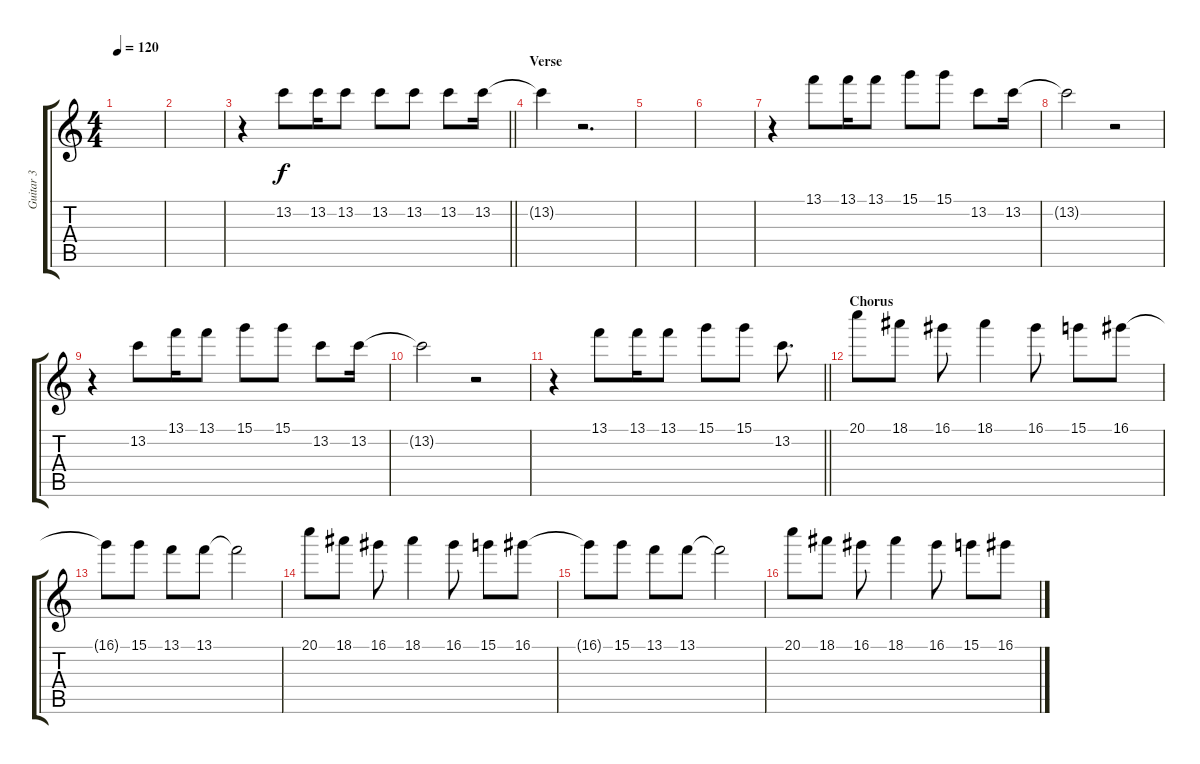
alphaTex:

\track ("Guitar 3" "Guitar 3") {instrument overdrivenguitar}
\staff {score tabs}
\tuning (E4 B3 G3 D3 A2 E2) {hide}
\ts (4 4)
\tempo 120
\clef g2
\ks c
|
|
\barLineRight lightlight
r.4 13.2.8 13.2.16 13.2.8 13.2.8 13.2.8 13.2.8 13.2.16 |
\section ("" "Verse")
13.2{t}.4 r.2{d} |
|
|
r.4 13.1.8 13.1.16 13.1.8 15.1.8 15.1.8 13.2.8 13.2.16 |
13.2{t}.2 r.2 |
r.4 13.2.8 13.1.16 13.1.8 15.1.8 15.1.8 13.2.8 13.2.16 |
13.2{t}.2 r.2 |
\barLineRight lightlight
r.4 13.1.8 13.1.16 13.1.8 15.1.8 15.1.8 13.2.8{d} |
\section ("" "Chorus")
20.1.8 18.1.8 16.1.8 18.1.4 16.1.8 15.1.8 16.1.8 |
16.1{t}.8 15.1.8 13.1.8 13.1.8 13.1{t}.2 |
20.1.8 18.1.8 16.1.8 18.1.4 16.1.8 15.1.8 16.1.8 |
16.1{t}.8 15.1.8 13.1.8 13.1.8 13.1{t}.2 |
20.1.8 18.1.8 16.1.8 18.1.4 16.1.8 15.1.8 16.1.8
